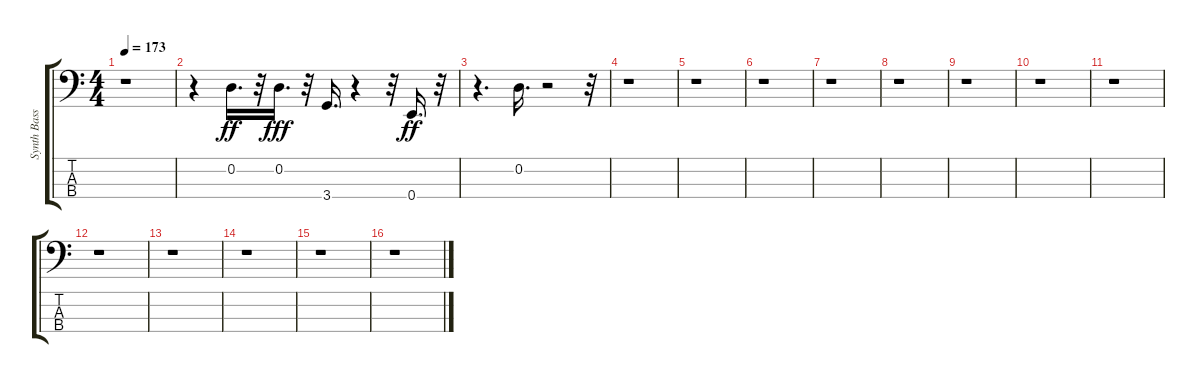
\track ("Synth Bass" "Synth Bass") {instrument synthbass1}
\staff {score tabs}
\tuning (G2 D2 A1 E1) {hide}
\ts (4 4)
\tempo 173
\clef f4
\ks c
r.1{dy ff} |
r.4 0.2.16{d} r.32 0.2.16{d dy fff} r.32 3.4.16{d} r.4 r.32 0.4.16{d dy ff} r.32 |
r.4{d} 0.2.16{d} r.2 r.32 |
r.1 |
r.1 |
r.1 |
r.1 |
r.1 |
r.1 |
r.1 |
r.1 |
r.1 |
r.1 |
r.1 |
r.1 |
r.1
